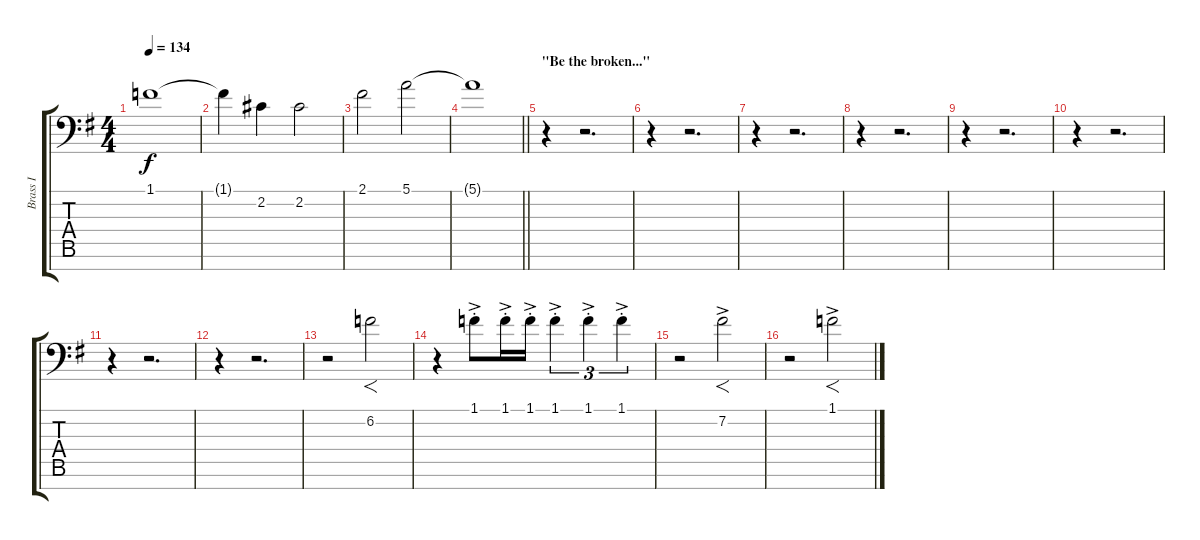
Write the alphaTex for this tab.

\track ("Brass I " "Brass I ") {instrument frenchhorn}
\staff {score tabs}
\tuning (E4 B3 G3 D3 A2 E2 B1) {hide}
\ts (4 4)
\tempo 134
\clef f4
\ks g
1.1.1{dy f} |
1.1{t}.4 2.2.4 2.2.2 |
2.1.2 5.1.2 |
\barLineRight lightlight
5.1{t}.1{volume 4} |
\section ("" "\"Be the broken...\"")
r.4 r.2{d volume 0} |
r.4 r.2{d} |
r.4 r.2{d} |
r.4 r.2{d} |
r.4 r.2{d} |
r.4 r.2{d} |
r.4 r.2{d} |
r.4 r.2{d} |
r.2{volume 6} 6.2.2{f} |
r.4 1.1{ac st}.8 1.1{ac st}.16 1.1{ac st}.16 1.1{ac st}.4{tu (3 2)} 1.1{ac st}.4{tu (3 2)} 1.1{ac st}.4{tu (3 2)} |
r.2 7.2{ac}.2{f} |
r.2 1.1{ac}.2{f}
